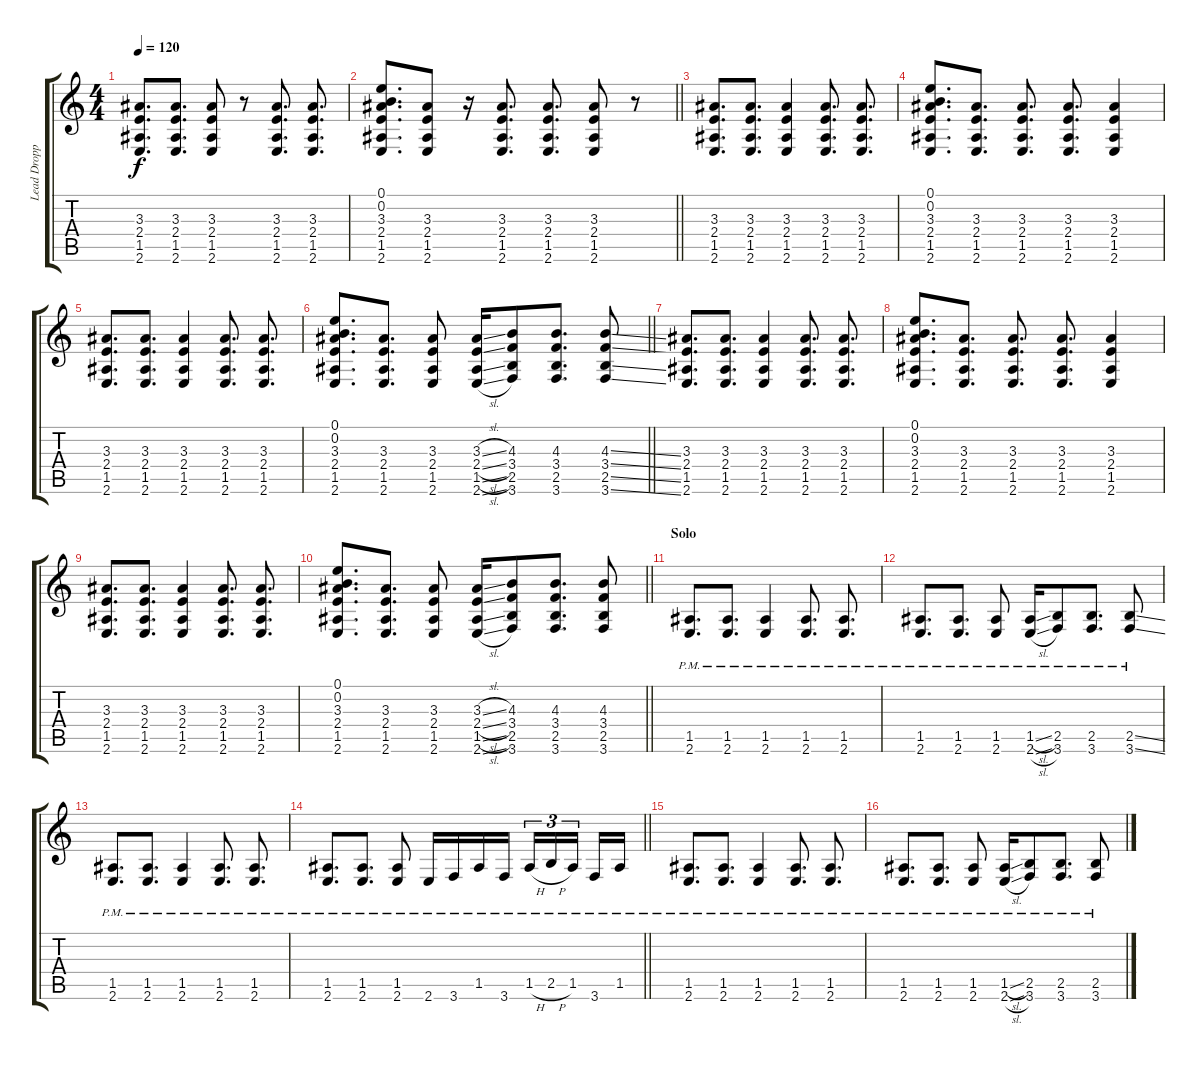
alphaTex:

\track ("Lead Dropped D " "Lead Dropp") {instrument distortionguitar}
\staff {score tabs}
\tuning (E4 B3 G3 D3 A2 D2) {hide}
\ts (4 4)
\tempo 120
\clef g2
\ks c
(3.3 2.4 1.5 2.6).8{d dy f} (3.3 2.4 1.5 2.6).8{d} (3.3 2.4 1.5 2.6).8 r.8 (3.3 2.4 1.5 2.6).8{d} (3.3 2.4 1.5 2.6).8{d} |
\barLineRight lightlight
(0.1 0.2 3.3 2.4 1.5 2.6).8{d} (3.3 2.4 1.5 2.6).8 r.16 (3.3 2.4 1.5 2.6).8{d} (3.3 2.4 1.5 2.6).8{d} (3.3 2.4 1.5 2.6).8 r.8 |
\section ("" "")
(3.3 2.4 1.5 2.6).8{d} (3.3 2.4 1.5 2.6).8{d} (3.3 2.4 1.5 2.6).4 (3.3 2.4 1.5 2.6).8{d} (3.3 2.4 1.5 2.6).8{d} |
(0.1 0.2 3.3 2.4 1.5 2.6).8{d} (3.3 2.4 1.5 2.6).8{d} (3.3 2.4 1.5 2.6).8{d} (3.3 2.4 1.5 2.6).8{d} (3.3 2.4 1.5 2.6).4 |
(3.3 2.4 1.5 2.6).8{d} (3.3 2.4 1.5 2.6).8{d} (3.3 2.4 1.5 2.6).4 (3.3 2.4 1.5 2.6).8{d} (3.3 2.4 1.5 2.6).8{d} |
\barLineRight lightlight
(0.1 0.2 3.3 2.4 1.5 2.6).8{d} (3.3 2.4 1.5 2.6).8{d} (3.3 2.4 1.5 2.6).8 (3.3{sl} 2.4{sl} 1.5{sl} 2.6{sl}).16 (4.3 3.4 2.5 3.6).8 (4.3 3.4 2.5 3.6).8{d} (4.3{ss} 3.4{ss} 2.5{ss} 3.6{ss}).8 |
(3.3 2.4 1.5 2.6).8{d} (3.3 2.4 1.5 2.6).8{d} (3.3 2.4 1.5 2.6).4 (3.3 2.4 1.5 2.6).8{d} (3.3 2.4 1.5 2.6).8{d} |
(0.1 0.2 3.3 2.4 1.5 2.6).8{d} (3.3 2.4 1.5 2.6).8{d} (3.3 2.4 1.5 2.6).8{d} (3.3 2.4 1.5 2.6).8{d} (3.3 2.4 1.5 2.6).4 |
(3.3 2.4 1.5 2.6).8{d} (3.3 2.4 1.5 2.6).8{d} (3.3 2.4 1.5 2.6).4 (3.3 2.4 1.5 2.6).8{d} (3.3 2.4 1.5 2.6).8{d} |
\barLineRight lightlight
(0.1 0.2 3.3 2.4 1.5 2.6).8{d} (3.3 2.4 1.5 2.6).8{d} (3.3 2.4 1.5 2.6).8 (3.3{sl} 2.4{sl} 1.5{sl} 2.6{sl}).16 (4.3 3.4 2.5 3.6).8 (4.3 3.4 2.5 3.6).8{d} (4.3 3.4 2.5 3.6).8 |
\section ("" "Solo")
(1.5{pm} 2.6{pm}).8{d} (1.5{pm} 2.6{pm}).8{d} (1.5{pm} 2.6{pm}).4 (1.5{pm} 2.6{pm}).8{d} (1.5{pm} 2.6{pm}).8{d} |
(1.5{pm} 2.6{pm}).8{d} (1.5{pm} 2.6{pm}).8{d} (1.5{pm} 2.6{pm}).8 (1.5{sl pm} 2.6{sl pm}).16 (2.5{pm} 3.6{pm}).8 (2.5{pm} 3.6{pm}).8{d} (2.5{ss pm} 3.6{ss pm}).8 |
(1.5{pm} 2.6{pm}).8{d} (1.5{pm} 2.6{pm}).8{d} (1.5{pm} 2.6{pm}).4 (1.5{pm} 2.6{pm}).8{d} (1.5{pm} 2.6{pm}).8{d} |
\barLineRight lightlight
(1.5{pm} 2.6{pm}).8{d} (1.5{pm} 2.6{pm}).8{d} (1.5{pm} 2.6{pm}).8 2.6{pm}.16 3.6{pm}.16 1.5{pm}.16 3.6{pm}.16 1.5{h pm}.16{tu (3 2)} 2.5{h pm}.16{tu (3 2)} 1.5{pm}.16{tu (3 2) beam splitsecondary} 3.6{pm}.16 1.5{pm}.16 |
(1.5{pm} 2.6{pm}).8{d} (1.5{pm} 2.6{pm}).8{d} (1.5{pm} 2.6{pm}).4 (1.5{pm} 2.6{pm}).8{d} (1.5{pm} 2.6{pm}).8{d} |
(1.5{pm} 2.6{pm}).8{d} (1.5{pm} 2.6{pm}).8{d} (1.5{pm} 2.6{pm}).8 (1.5{sl pm} 2.6{sl pm}).16 (2.5{pm} 3.6{pm}).8 (2.5{pm} 3.6{pm}).8{d} (2.5{ss pm} 3.6{ss pm}).8
